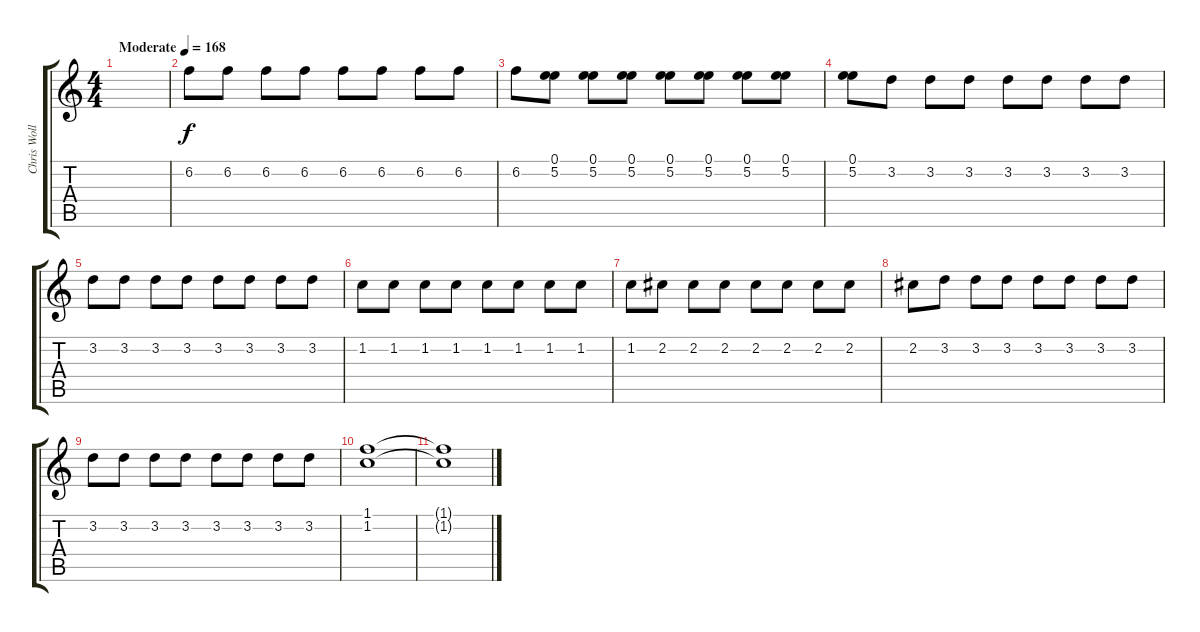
\track ("Chris Wollard" "Chris Woll") {instrument overdrivenguitar}
\staff {score tabs}
\tuning (E4 B3 G3 D3 A2 E2) {hide}
\ts (4 4)
\tempo (168 "Moderate")
\clef g2
\ks c
|
6.2.8 6.2.8 6.2.8 6.2.8 6.2.8 6.2.8 6.2.8 6.2.8 |
6.2.8 (0.1 5.2).8 (0.1 5.2).8 (0.1 5.2).8 (0.1 5.2).8 (0.1 5.2).8 (0.1 5.2).8 (0.1 5.2).8 |
(0.1 5.2).8 3.2.8 3.2.8 3.2.8 3.2.8 3.2.8 3.2.8 3.2.8 |
3.2.8 3.2.8 3.2.8 3.2.8 3.2.8 3.2.8 3.2.8 3.2.8 |
1.2.8 1.2.8 1.2.8 1.2.8 1.2.8 1.2.8 1.2.8 1.2.8 |
1.2.8 2.2.8 2.2.8 2.2.8 2.2.8 2.2.8 2.2.8 2.2.8 |
2.2.8 3.2.8 3.2.8 3.2.8 3.2.8 3.2.8 3.2.8 3.2.8 |
3.2.8 3.2.8 3.2.8 3.2.8 3.2.8 3.2.8 3.2.8 3.2.8 |
(1.1 1.2).1 |
(1.1{t} 1.2{t}).1
